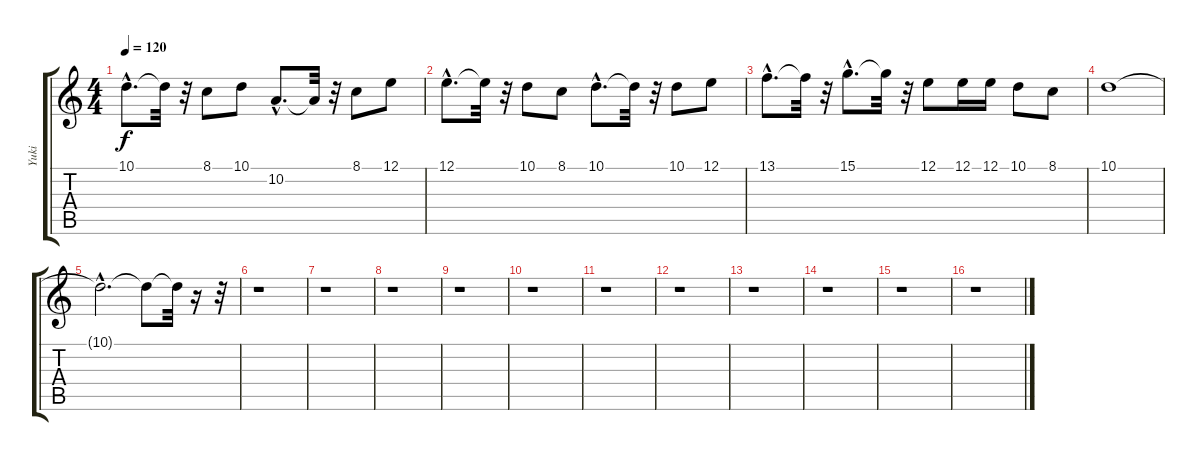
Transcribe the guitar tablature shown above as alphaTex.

\track ("Yuki" "Yuki") {instrument altosax}
\staff {score tabs}
\tuning (E4 B3 G3 D3 A2 E2) {hide}
\ts (4 4)
\tempo 120
\clef g2
\ks c
10.1{hac}.8{d dy f} 10.1{t}.32 r.32 8.1.8 10.1.8 10.2{hac}.8{d} 10.2{t}.32 r.32 8.1.8 12.1.8 |
12.1{hac}.8{d} 12.1{t}.32 r.32 10.1.8 8.1.8 10.1{hac}.8{d} 10.1{t}.32 r.32 10.1.8 12.1.8 |
13.1{hac}.8{d} 13.1{t}.32 r.32 15.1{hac}.8{d} 15.1{t}.32 r.32 12.1.8 12.1.16 12.1.16 10.1.8 8.1.8 |
10.1.1 |
10.1{hac t}.2{d} 10.1{t}.8 10.1{t}.32 r.16 r.32 |
r.1 |
r.1 |
r.1 |
r.1 |
r.1 |
r.1 |
r.1 |
r.1 |
r.1 |
r.1 |
r.1
